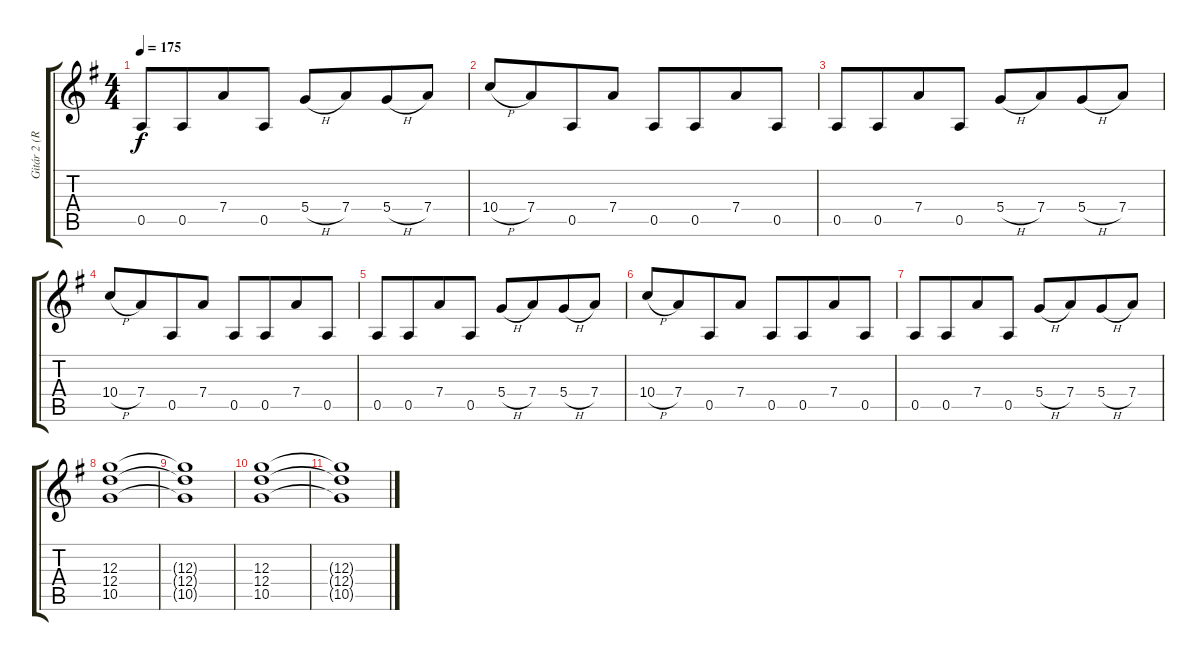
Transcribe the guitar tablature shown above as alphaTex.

\track ("Gitár 2 (Ritchie Blackmore)" "Gitár 2 (R") {instrument distortionguitar}
\staff {score tabs}
\tuning (E4 B3 G3 D3 A2 E2) {hide}
\ts (4 4)
\tempo 175
\clef g2
\ks g
0.5.8{dy f} 0.5.8{beam merge} 7.4.8 0.5.8 5.4{h}.8 7.4.8{beam merge} 5.4{h}.8 7.4.8 |
10.4{h}.8 7.4.8{beam merge} 0.5.8 7.4.8 0.5.8 0.5.8{beam merge} 7.4.8 0.5.8 |
0.5.8 0.5.8{beam merge} 7.4.8 0.5.8 5.4{h}.8 7.4.8{beam merge} 5.4{h}.8 7.4.8 |
10.4{h}.8 7.4.8{beam merge} 0.5.8 7.4.8 0.5.8 0.5.8{beam merge} 7.4.8 0.5.8 |
0.5.8 0.5.8{beam merge} 7.4.8 0.5.8 5.4{h}.8 7.4.8{beam merge} 5.4{h}.8 7.4.8 |
10.4{h}.8 7.4.8{beam merge} 0.5.8 7.4.8 0.5.8 0.5.8{beam merge} 7.4.8 0.5.8 |
0.5.8 0.5.8{beam merge} 7.4.8 0.5.8 5.4{h}.8 7.4.8{beam merge} 5.4{h}.8 7.4.8 |
(12.3 12.4 10.5).1 |
(12.3{t} 12.4{t} 10.5{t}).1 |
(12.3 12.4 10.5).1 |
(12.3{t} 12.4{t} 10.5{t}).1
